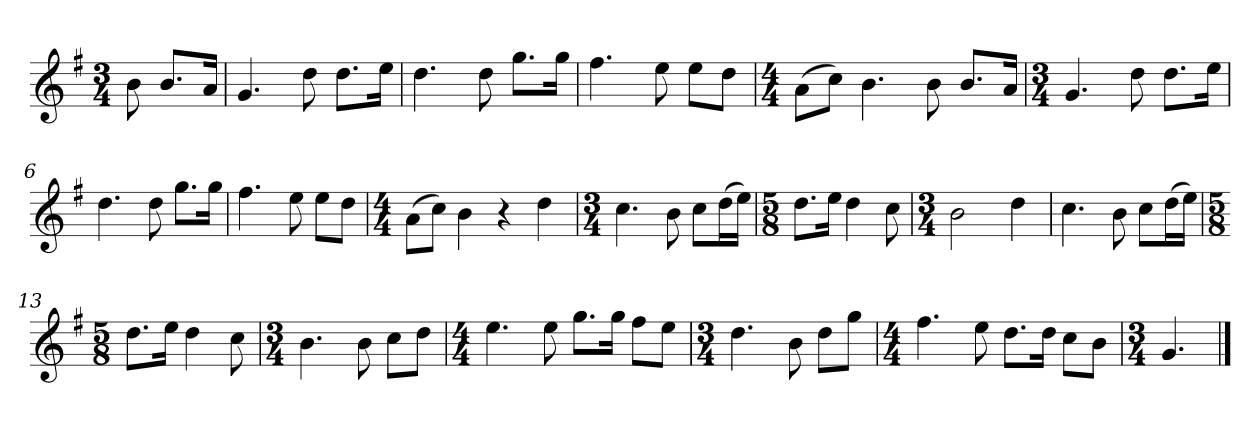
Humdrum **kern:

**kern
*part1
*staff1
*k[f#]
*M3/4
*MM120
=
8b
8.bL
16aJk
=1
4.g
8dd
8.ddL
16eeJk
=2
4.dd
8dd
8.ggL
16ggJk
=3
4.ff#
8ee
8eeL
8ddJ
=4
*M4/4
(8aL
8ccJ)
4.b
8b
8.bL
16aJk
=5
*M3/4
4.g
8dd
8.ddL
16eeJk
=6
4.dd
8dd
8.ggL
16ggJk
=7
4.ff#
8ee
8eeL
8ddJ
=8
*M4/4
(8aL
8ccJ)
4b
4r
4dd
=9
*M3/4
4.cc
8b
8ccL
(16ddL
16eeJJ)
=10
*M5/8
8.ddL
16eeJk
4dd
8cc
=11
*M3/4
2b
4dd
=12
4.cc
8b
8ccL
(16ddL
16eeJJ)
=13
*M5/8
8.ddL
16eeJk
4dd
8cc
=14
*M3/4
4.b
8b
8ccL
8ddJ
=15
*M4/4
4.ee
8ee
8.ggL
16ggJk
8ff#L
8eeJ
=16
*M3/4
4.dd
8b
8ddL
8ggJ
=17
*M4/4
4.ff#
8ee
8.ddL
16ddJk
8ccL
8bJ
=18
*M3/4
4.g
==
*-
